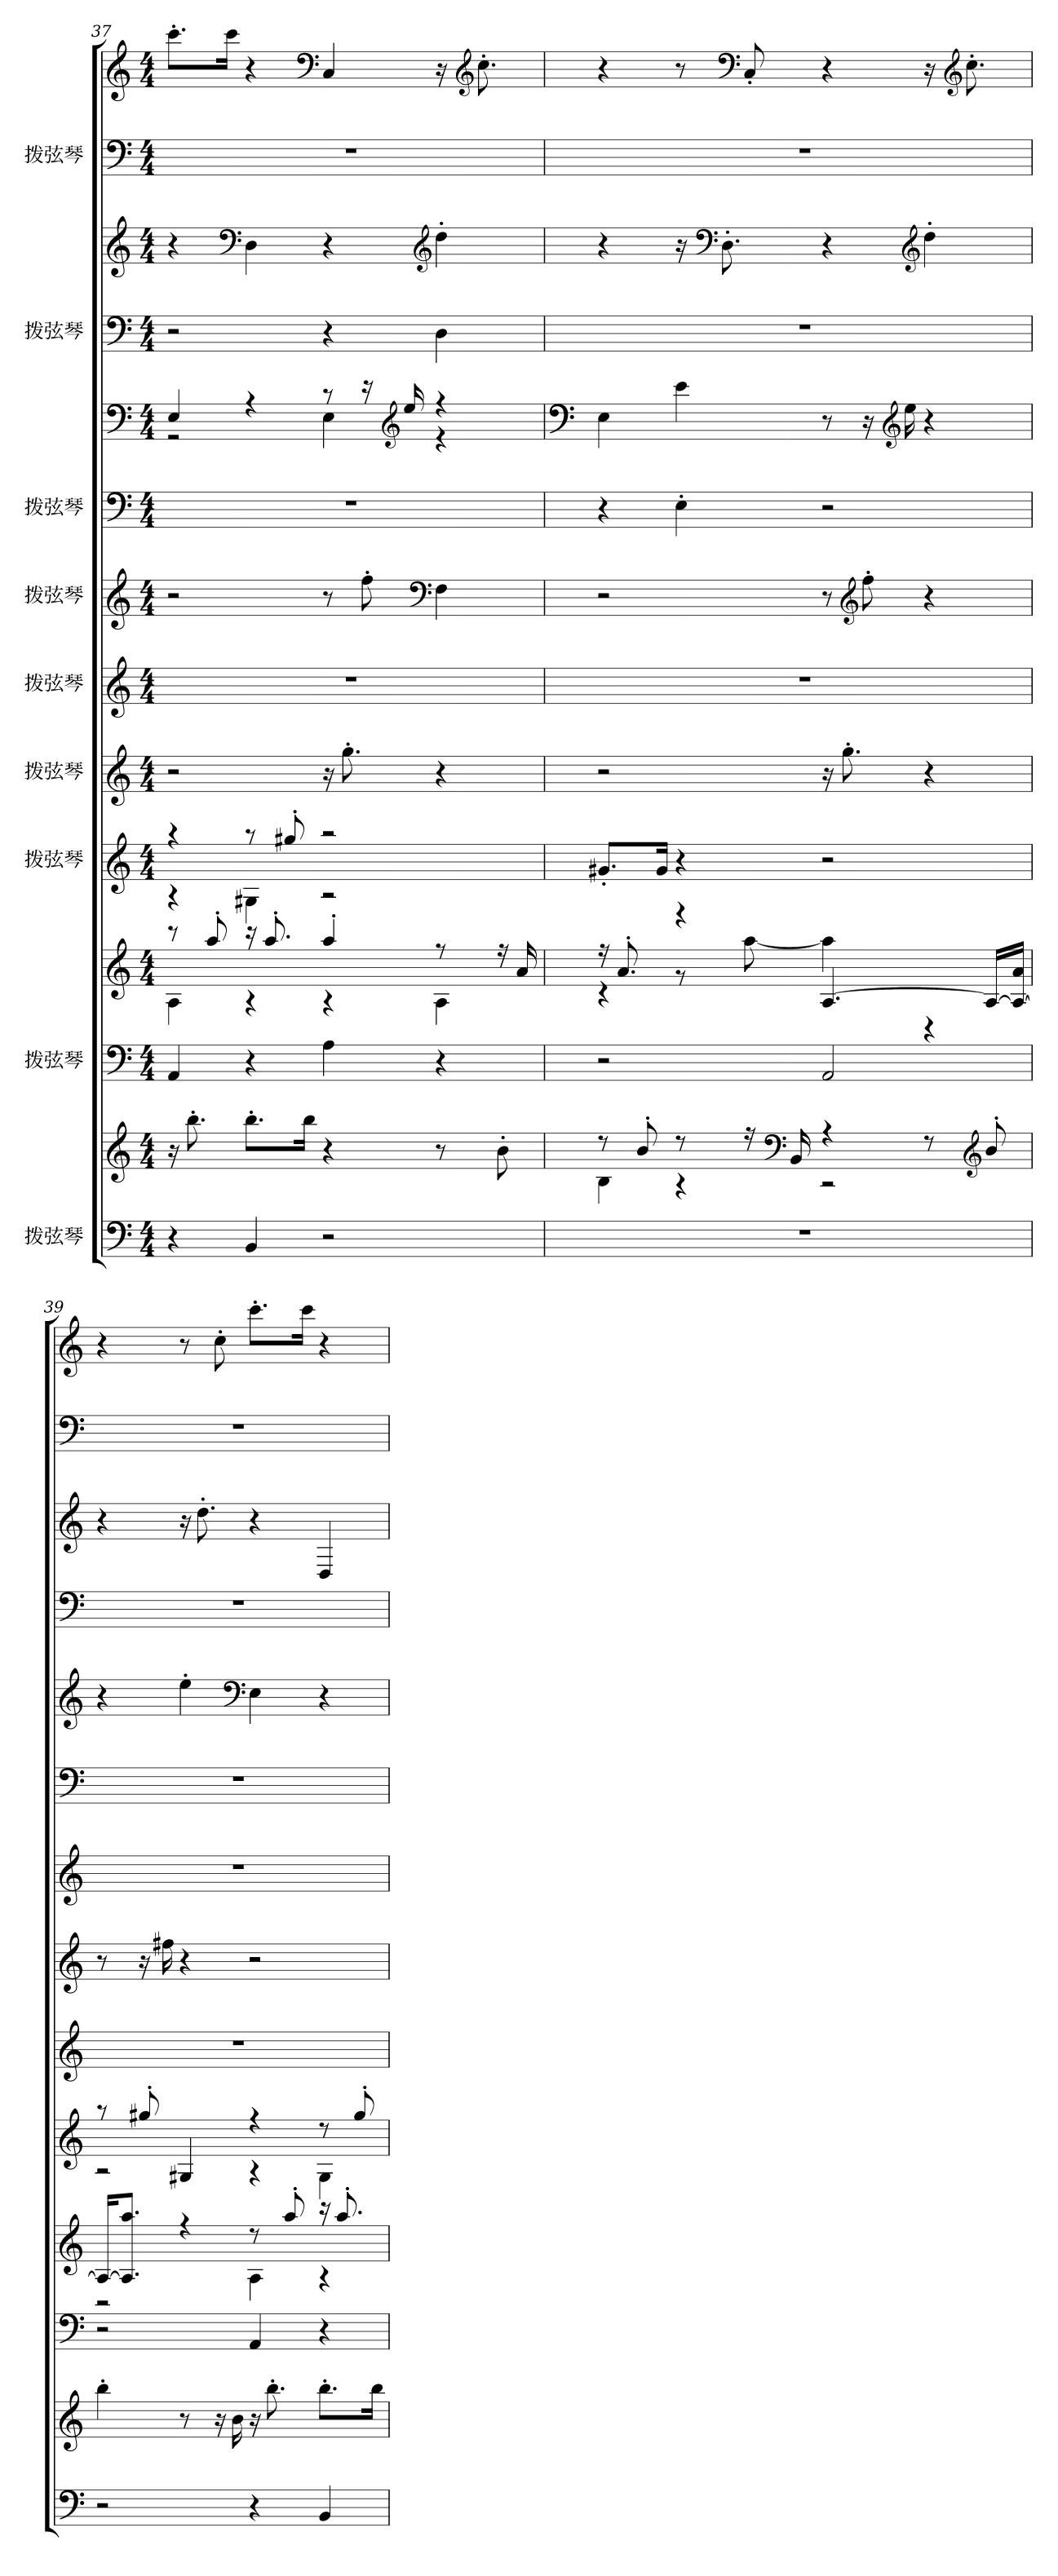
**kern	**kern	**kern	**kern	**kern	**kern	**kern	**kern	**kern	**kern	**kern	**kern	**kern	**kern
*part9	*part9	*part8	*part8	*part7	*part6	*part5	*part4	*part3	*part3	*part2	*part2	*part1	*part1
*staff14	*staff13	*staff12	*staff11	*staff10	*staff9	*staff8	*staff7	*staff6	*staff5	*staff4	*staff3	*staff2	*staff1
*I"拨弦琴	*	*I"拨弦琴	*	*I"拨弦琴	*I"拨弦琴	*I"拨弦琴	*I"拨弦琴	*I"拨弦琴	*	*I"拨弦琴	*	*I"拨弦琴	*
*clefF4	*clefG2	*clefF4	*clefG2	*clefG2	*clefG2	*clefG2	*clefG2	*clefF4	*clefF4	*clefF4	*clefG2	*clefF4	*clefG2
*k[]	*k[]	*k[]	*k[]	*k[]	*k[]	*k[]	*k[]	*k[]	*k[]	*k[]	*k[]	*k[]	*k[]
*M4/4	*M4/4	*M4/4	*M4/4	*M4/4	*M4/4	*M4/4	*M4/4	*M4/4	*M4/4	*M4/4	*M4/4	*M4/4	*M4/4
=37	=37	=37	=37	=37	=37	=37	=37	=37	=37	=37	=37	=37	=37
*	*	*	*^	*^	*	*	*	*	*^	*	*	*	*
4r	16r	4AA/	8r	4A\	4r	4r	2r	1r	2r	1r	4E/	2r	2r	4r	1r	8.ccc'\L
.	8.bb'\	.	.	.	.	.	.	.	.	.	.	.	.	.	.	.
.	.	.	8aa'/	.	.	.	.	.	.	.	.	.	.	.	.	.
.	.	.	.	.	.	.	.	.	.	.	.	.	.	.	.	16ccc\Jk
*	*	*	*	*	*	*	*	*	*	*	*	*	*	*clefF4	*	*
4BB/	8.bb'\L	4r	16r	4r	8r	4G#X\	.	.	.	.	4r	.	.	4D\	.	4r
.	.	.	8.aa'/	.	.	.	.	.	.	.	.	.	.	.	.	.
.	.	.	.	.	8gg#X'/	.	.	.	.	.	.	.	.	.	.	.
.	16bb\Jk	.	.	.	.	.	.	.	.	.	.	.	.	.	.	.
*	*	*	*	*	*	*	*	*	*	*	*	*	*	*	*	*clefF4
2r	4r	4A\	4aa'/	4r	2r	2r	16r	.	8r	.	8r	4E\	4r	4r	.	4C/
.	.	.	.	.	.	.	8.gg'\	.	.	.	.	.	.	.	.	.
.	.	.	.	.	.	.	.	.	8ff'\	.	16r	.	.	.	.	.
*	*	*	*	*	*	*	*	*	*	*	*clefG2	*	*	*	*	*
.	.	.	.	.	.	.	.	.	.	.	16ee/	.	.	.	.	.
*	*	*	*	*	*	*	*	*	*clefF4	*	*	*	*	*clefG2	*	*
.	8r	4r	8r	4A\	.	.	4r	.	4F\	.	4r	4r	4D\	4dd'\	.	16r
*	*	*	*	*	*	*	*	*	*	*	*	*	*	*	*	*clefG2
.	.	.	.	.	.	.	.	.	.	.	.	.	.	.	.	8.cc'\
.	8b'\	.	16r	.	.	.	.	.	.	.	.	.	.	.	.	.
.	.	.	16a/	.	.	.	.	.	.	.	.	.	.	.	.	.
*	*	*	*	*	*v	*v	*	*	*	*	*v	*v	*	*	*	*
!!LO:PB:g=z
=38	=38	=38	=38	=38	=38	=38	=38	=38	=38	=38	=38	=38	=38	=38
*	*	*	*	*	*	*	*	*	*	*clefF4	*	*	*	*
*	*^	*	*	*	*	*	*	*	*	*	*	*	*	*
1r	8r	4B\	2r	16r	4r	8.g#X'/L	2r	1r	2r	4r	4E\	1r	4r	1r	4r
.	.	.	.	8.a'/	.	.	.	.	.	.	.	.	.	.	.
.	8b'/	.	.	.	.	.	.	.	.	.	.	.	.	.	.
.	.	.	.	.	.	16g#/Jk	.	.	.	.	.	.	.	.	.
.	8r	4r	.	4r	8r	4r	.	.	.	4E'\	4e\	.	16r	.	8r
*	*	*	*	*	*	*	*	*	*	*	*	*	*clefF4	*	*
.	.	.	.	.	.	.	.	.	.	.	.	.	8.D'\	.	.
*	*	*	*	*	*	*	*	*	*	*	*	*	*	*	*clefF4
.	16r	.	.	.	[8aa\	.	.	.	.	.	.	.	.	.	8C'/
*	*clefF4	*	*	*	*	*	*	*	*	*	*	*	*	*	*
.	16BB/	.	.	.	.	.	.	.	.	.	.	.	.	.	.
.	4r	2r	2AA/	[4.A/	4aa\]	2r	16r	.	8r	2r	8r	.	4r	.	4r
.	.	.	.	.	.	.	8.gg'\	.	.	.	.	.	.	.	.
*	*	*	*	*	*	*	*	*	*clefG2	*	*	*	*	*	*
.	.	.	.	.	.	.	.	.	8ff'\	.	16r	.	.	.	.
*	*	*	*	*	*	*	*	*	*	*	*clefG2	*	*	*	*
.	.	.	.	.	.	.	.	.	.	.	16ee\	.	.	.	.
*	*	*	*	*	*	*	*	*	*	*	*	*	*clefG2	*	*
.	8r	.	.	.	4r	.	4r	.	4r	.	4r	.	4dd'\	.	16r
*	*	*	*	*	*	*	*	*	*	*	*	*	*	*	*clefG2
.	.	.	.	.	.	.	.	.	.	.	.	.	.	.	8.cc'\
*	*clefG2	*	*	*	*	*	*	*	*	*	*	*	*	*	*
.	8b'/	.	.	16A/LL_	.	.	.	.	.	.	.	.	.	.	.
.	.	.	.	16A/_ 16a/JJ	.	.	.	.	.	.	.	.	.	.	.
*	*v	*v	*	*	*	*	*	*	*	*	*	*	*	*	*
=39	=39	=39	=39	=39	=39	=39	=39	=39	=39	=39	=39	=39	=39	=39
*	*	*	*	*	*^	*	*	*	*	*	*	*	*	*
2r	4bb'\	2r	16A/KL_	2r	8r	2r	1r	8r	1r	1r	4r	1r	4r	1r	4r
.	.	.	8.A/] 8.aa/J	.	.	.	.	.	.	.	.	.	.	.	.
.	.	.	.	.	8gg#X'/	.	.	16r	.	.	.	.	.	.	.
.	.	.	.	.	.	.	.	16ff#X\	.	.	.	.	.	.	.
.	8r	.	4r	.	4G#X/	.	.	4r	.	.	4ee'\	.	16r	.	8r
.	.	.	.	.	.	.	.	.	.	.	.	.	8.dd'\	.	.
.	16r	.	.	.	.	.	.	.	.	.	.	.	.	.	8cc'\
.	16b\	.	.	.	.	.	.	.	.	.	.	.	.	.	.
*	*	*	*	*	*	*	*	*	*	*	*clefF4	*	*	*	*
4r	16r	4AA/	8r	4A\	4r	4r	.	2r	.	.	4E\	.	4r	.	8.ccc'\L
.	8.bb'\	.	.	.	.	.	.	.	.	.	.	.	.	.	.
.	.	.	8aa'/	.	.	.	.	.	.	.	.	.	.	.	.
.	.	.	.	.	.	.	.	.	.	.	.	.	.	.	16ccc\Jk
4BB/	8.bb'\L	4r	16r	4r	8r	4G#\	.	.	.	.	4r	.	4D/	.	4r
.	.	.	8.aa'/	.	.	.	.	.	.	.	.	.	.	.	.
.	.	.	.	.	8gg#'/	.	.	.	.	.	.	.	.	.	.
.	16bb\Jk	.	.	.	.	.	.	.	.	.	.	.	.	.	.
*	*	*	*v	*v	*	*	*	*	*	*	*	*	*	*	*
*	*	*	*	*v	*v	*	*	*	*	*	*	*	*	*
=	=	=	=	=	=	=	=	=	=	=	=	=	=
*-	*-	*-	*-	*-	*-	*-	*-	*-	*-	*-	*-	*-	*-
